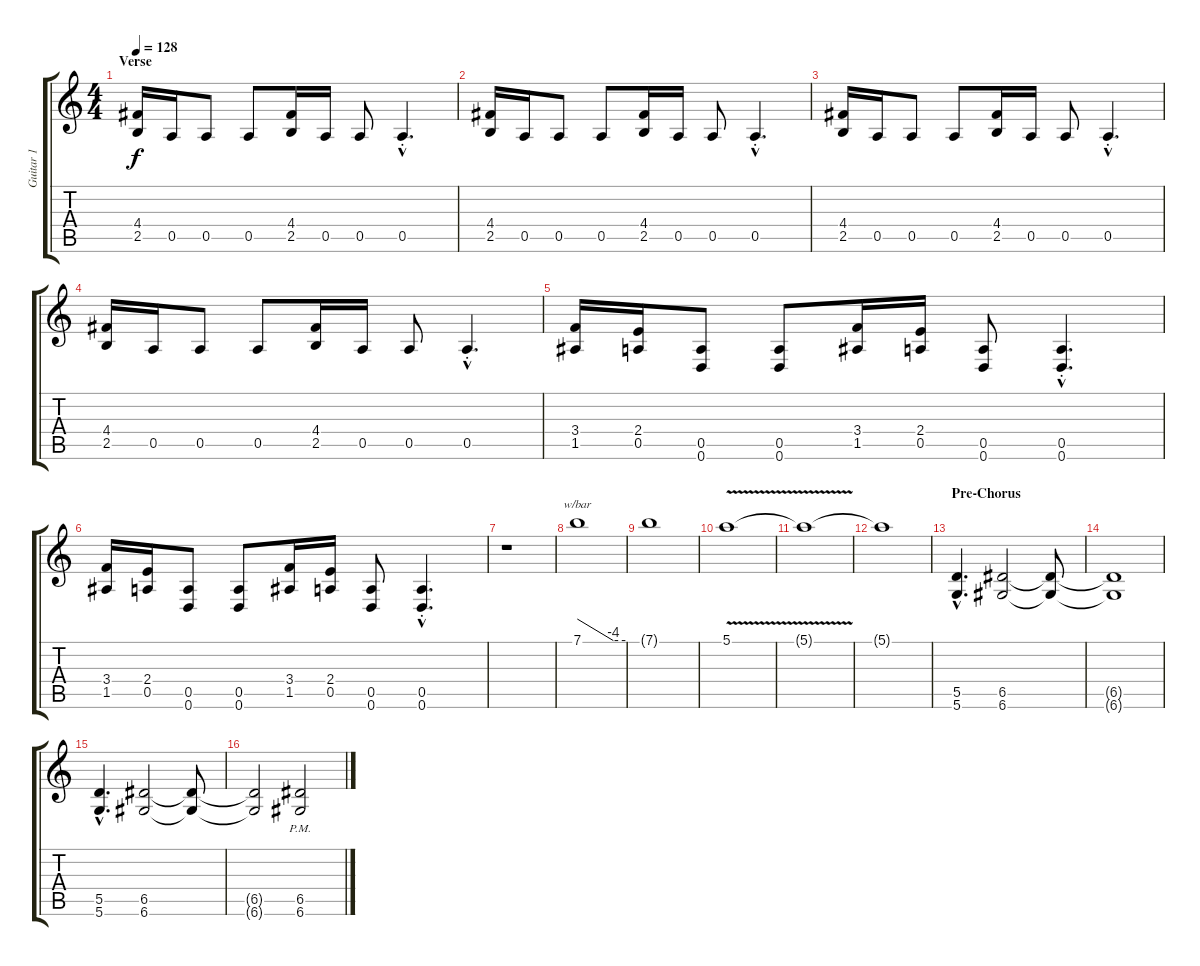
\track ("Guitar 1" "Guitar 1") {instrument distortionguitar}
\staff {score tabs}
\tuning (E4 B3 G3 D3 A2 D2) {hide}
\ts (4 4)
\section ("" "Verse")
\tempo 128
\clef g2
\ks c
(4.4 2.5).16{dy f} 0.5.16 0.5.8 0.5.8 (4.4 2.5).16 0.5.16 0.5.8 0.5{hac st}.4{d} |
(4.4 2.5).16 0.5.16 0.5.8 0.5.8 (4.4 2.5).16 0.5.16 0.5.8 0.5{hac st}.4{d} |
(4.4 2.5).16 0.5.16 0.5.8 0.5.8 (4.4 2.5).16 0.5.16 0.5.8 0.5{hac st}.4{d} |
(4.4 2.5).16 0.5.16 0.5.8 0.5.8 (4.4 2.5).16 0.5.16 0.5.8 0.5{hac st}.4{d} |
(3.4 1.5).16 (2.4 0.5).16 (0.5 0.6).8 (0.5 0.6).8 (3.4 1.5).16 (2.4 0.5).16 (0.5 0.6).8 (0.5{hac st} 0.6{hac st}).4{d} |
(3.4 1.5).16 (2.4 0.5).16 (0.5 0.6).8 (0.5 0.6).8 (3.4 1.5).16 (2.4 0.5).16 (0.5 0.6).8 (0.5{hac st} 0.6{hac st}).4{d} |
r.1 |
7.1.1{tbe (custom default 0 0 45 -16 60 -16)} |
7.1{t}.1 |
5.1{v}.1{volume 0} |
5.1{t}.1 |
5.1{t}.1 |
\section ("" "Pre-Chorus")
(5.5{hac} 5.6{hac}).4{d volume 14} (6.5 6.6).2 (6.5{t} 6.6{t}).8 |
(6.5{t} 6.6{t}).1 |
(5.5{hac} 5.6{hac}).4{d} (6.5 6.6).2 (6.5{t} 6.6{t}).8 |
(6.5{t} 6.6{t}).2 (6.5{pm} 6.6{pm}).2
